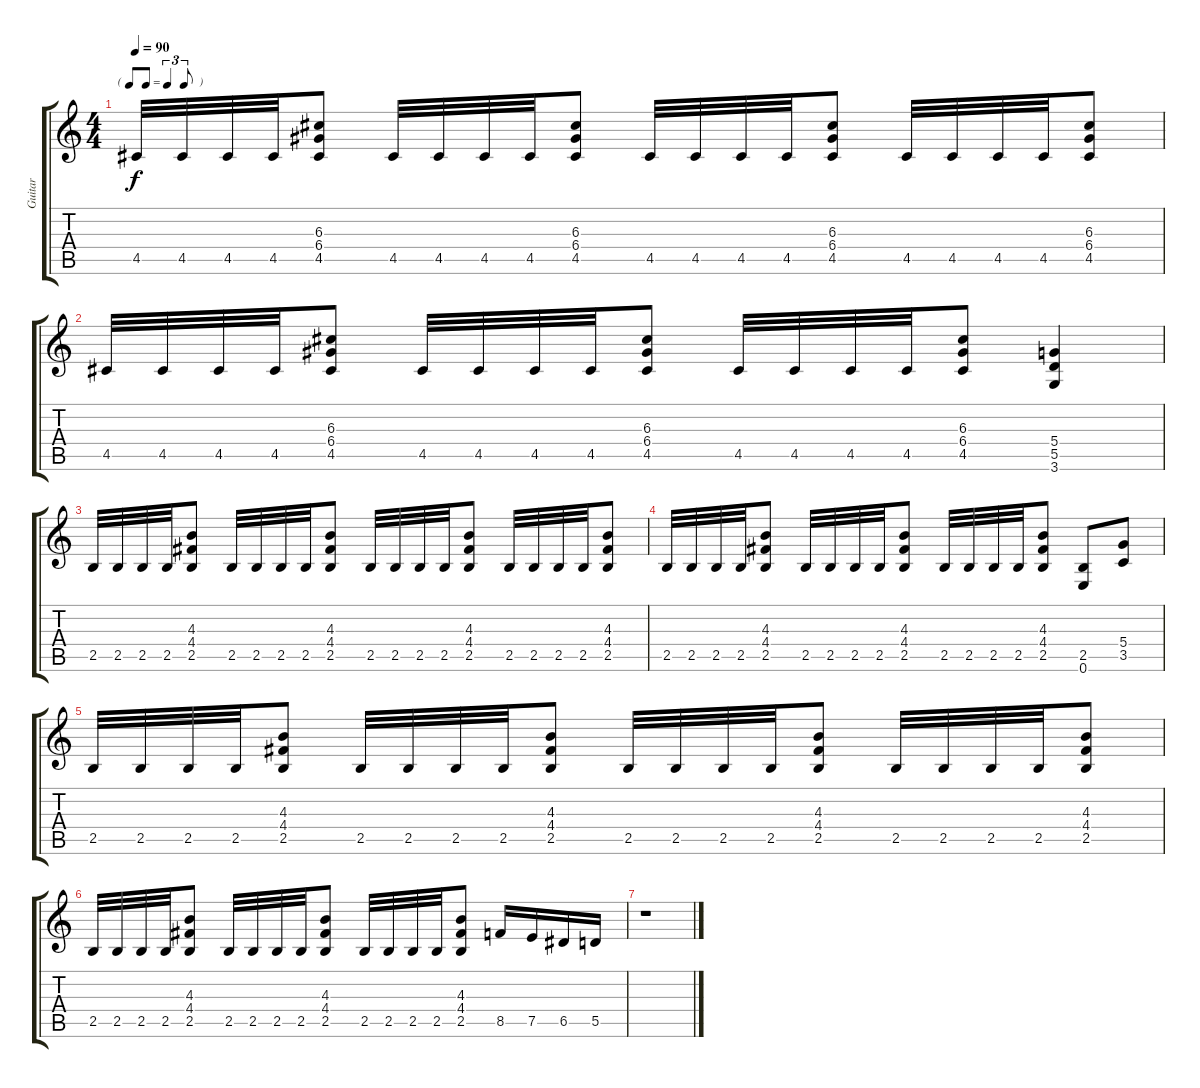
\track ("Guitar" "Guitar") {instrument overdrivenguitar}
\staff {score tabs}
\tuning (E4 B3 G3 D3 A2 E2) {hide}
\ts (4 4)
\tf triplet8th
\tempo 90
\clef g2
\ks c
4.5.32{dy f} 4.5.32 4.5.32 4.5.32 (6.3 6.4 4.5).8 4.5.32 4.5.32 4.5.32 4.5.32 (6.3 6.4 4.5).8 4.5.32 4.5.32 4.5.32 4.5.32 (6.3 6.4 4.5).8 4.5.32 4.5.32 4.5.32 4.5.32 (6.3 6.4 4.5).8 |
4.5.32 4.5.32 4.5.32 4.5.32 (6.3 6.4 4.5).8 4.5.32 4.5.32 4.5.32 4.5.32 (6.3 6.4 4.5).8 4.5.32 4.5.32 4.5.32 4.5.32 (6.3 6.4 4.5).8 (5.4 5.5 3.6).4 |
2.5.32 2.5.32 2.5.32 2.5.32 (4.3 4.4 2.5).8 2.5.32 2.5.32 2.5.32 2.5.32 (4.3 4.4 2.5).8 2.5.32 2.5.32 2.5.32 2.5.32 (4.3 4.4 2.5).8 2.5.32 2.5.32 2.5.32 2.5.32 (4.3 4.4 2.5).8 |
2.5.32 2.5.32 2.5.32 2.5.32 (4.3 4.4 2.5).8 2.5.32 2.5.32 2.5.32 2.5.32 (4.3 4.4 2.5).8 2.5.32 2.5.32 2.5.32 2.5.32 (4.3 4.4 2.5).8 (2.5 0.6).8 (5.4 3.5).8 |
2.5.32 2.5.32 2.5.32 2.5.32 (4.3 4.4 2.5).8 2.5.32 2.5.32 2.5.32 2.5.32 (4.3 4.4 2.5).8 2.5.32 2.5.32 2.5.32 2.5.32 (4.3 4.4 2.5).8 2.5.32 2.5.32 2.5.32 2.5.32 (4.3 4.4 2.5).8 |
2.5.32 2.5.32 2.5.32 2.5.32 (4.3 4.4 2.5).8 2.5.32 2.5.32 2.5.32 2.5.32 (4.3 4.4 2.5).8 2.5.32 2.5.32 2.5.32 2.5.32 (4.3 4.4 2.5).8 8.5.16 7.5.16 6.5.16 5.5.16 |
r.1
